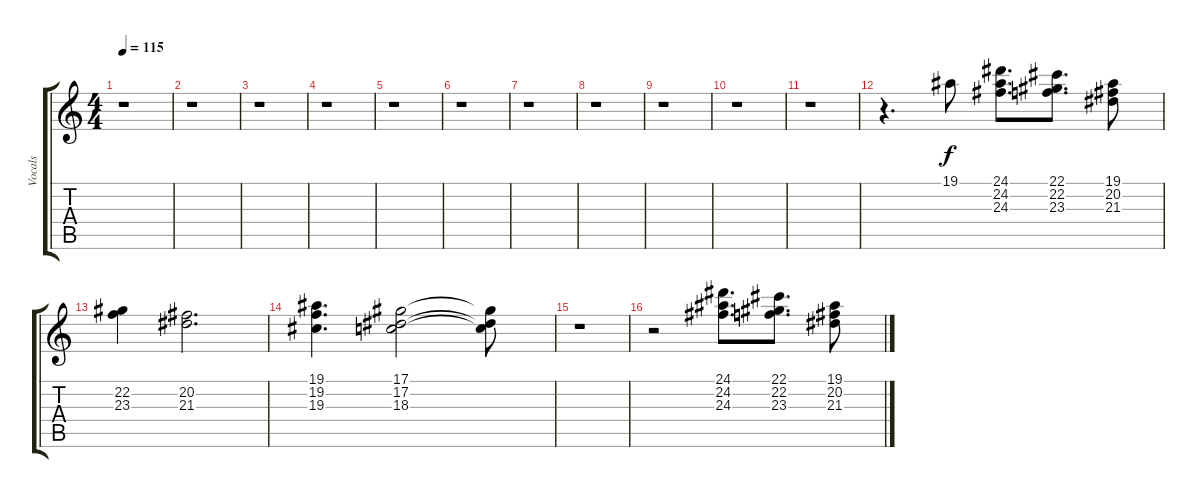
\track ("Vocals" "Vocals") {instrument synthvoice}
\staff {score tabs}
\tuning (Eb4 Bb3 Gb3 Db3 Ab2 Eb2) {hide}
\ts (4 4)
\tempo 115
\clef g2
\ks c
r.1{dy f} |
r.1 |
r.1 |
r.1 |
r.1 |
r.1 |
r.1 |
r.1 |
r.1 |
r.1 |
r.1 |
r.4{d} 19.1.8 (24.1 24.2 24.3).8{d} (22.1 22.2 23.3).8{d} (19.1 20.2 21.3).8 |
(22.2 23.3).4 (20.2 21.3).2{d} |
(19.1 19.2 19.3).4{d} (17.1 17.2 18.3).2 (17.1{t} 17.2{t} 18.3{t}).8 |
r.1 |
r.2 (24.1 24.2 24.3).8{d} (22.1 22.2 23.3).8{d} (19.1 20.2 21.3).8
